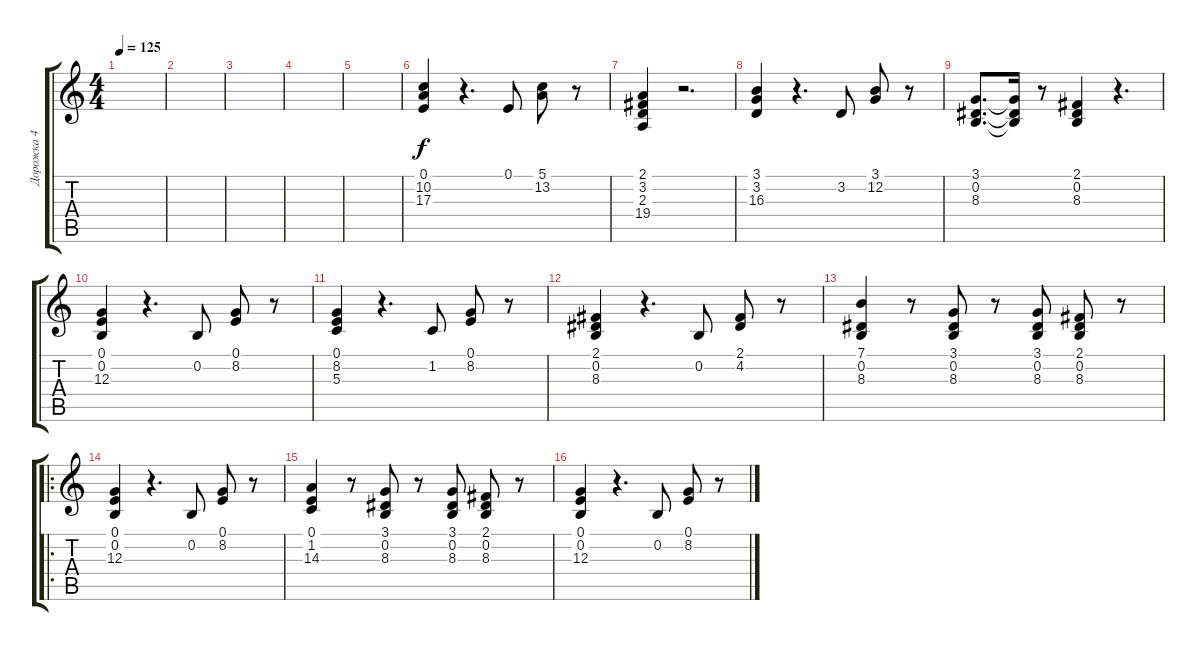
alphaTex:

\track ("Дорожка 4" "Дорожка 4") {instrument fx5brightness}
\staff {score tabs}
\tuning (E4 B3 G3 D3 A2 E2) {hide}
\ts (4 4)
\tempo 125
\clef g2
\ks c
|
|
|
|
|
(0.1 10.2 17.3).4 r.4{d} 0.1.8 (5.1 13.2).8 r.8 |
(2.1 3.2 2.3 19.4).4 r.2{d} |
(3.1 3.2 16.3).4 r.4{d} 3.2.8 (3.1 12.2).8 r.8 |
(3.1 0.2 8.3).8{d} (3.1{t} 0.2{t} 8.3{t}).16 r.8 (2.1 0.2 8.3).4 r.4{d} |
(0.1 0.2 12.3).4 r.4{d} 0.2.8 (0.1 8.2).8 r.8 |
(0.1 8.2 5.3).4 r.4{d} 1.2.8 (0.1 8.2).8 r.8 |
(2.1 0.2 8.3).4 r.4{d} 0.2.8 (2.1 4.2).8 r.8 |
(7.1 0.2 8.3).4 r.8 (3.1 0.2 8.3).8 r.8 (3.1 0.2 8.3).8 (2.1 0.2 8.3).8 r.8 |
\ro
(0.1 0.2 12.3).4 r.4{d} 0.2.8 (0.1 8.2).8 r.8 |
(0.1 1.2 14.3).4 r.8 (3.1 0.2 8.3).8 r.8 (3.1 0.2 8.3).8 (2.1 0.2 8.3).8 r.8 |
(0.1 0.2 12.3).4 r.4{d} 0.2.8 (0.1 8.2).8 r.8
